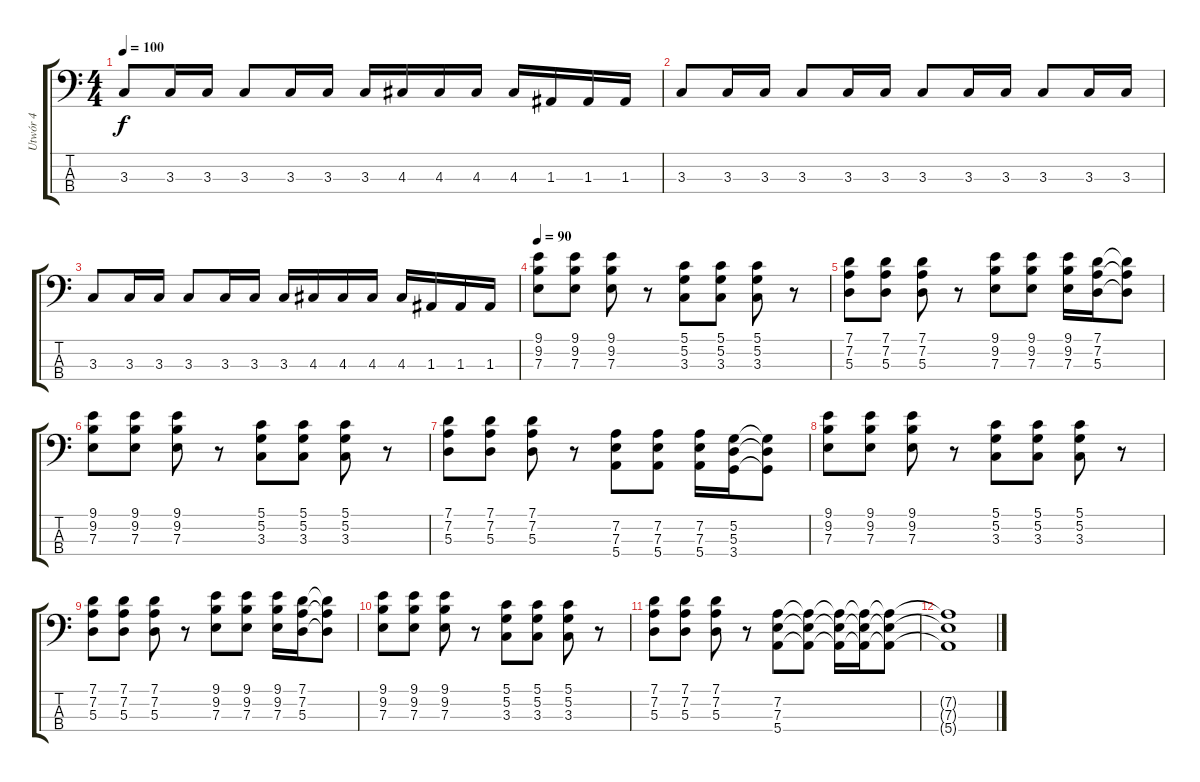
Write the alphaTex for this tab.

\track ("Utwór 4" "Utwór 4") {instrument electricbassfinger}
\staff {score tabs}
\tuning (G2 D2 A1 E1) {hide}
\ts (4 4)
\tempo 100
\clef f4
\ks c
3.3.8{dy f} 3.3.16 3.3.16 3.3.8 3.3.16 3.3.16 3.3.16 4.3.16 4.3.16 4.3.16 4.3.16 1.3.16 1.3.16 1.3.16 |
3.3.8 3.3.16 3.3.16 3.3.8 3.3.16 3.3.16 3.3.8 3.3.16 3.3.16 3.3.8 3.3.16 3.3.16 |
3.3.8 3.3.16 3.3.16 3.3.8 3.3.16 3.3.16 3.3.16 4.3.16 4.3.16 4.3.16 4.3.16 1.3.16 1.3.16 1.3.16 |
\tempo 90
(9.1 9.2 7.3).8 (9.1 9.2 7.3).8 (9.1 9.2 7.3).8 r.8 (5.1 5.2 3.3).8 (5.1 5.2 3.3).8 (5.1 5.2 3.3).8 r.8 |
(7.1 7.2 5.3).8 (7.1 7.2 5.3).8 (7.1 7.2 5.3).8 r.8 (9.1 9.2 7.3).8 (9.1 9.2 7.3).8 (9.1 9.2 7.3).16 (7.1 7.2 5.3).16 (7.1{t} 7.2{t} 5.3{t}).8 |
(9.1 9.2 7.3).8 (9.1 9.2 7.3).8 (9.1 9.2 7.3).8 r.8 (5.1 5.2 3.3).8 (5.1 5.2 3.3).8 (5.1 5.2 3.3).8 r.8 |
(7.1 7.2 5.3).8 (7.1 7.2 5.3).8 (7.1 7.2 5.3).8 r.8 (7.2 7.3 5.4).8 (7.2 7.3 5.4).8 (7.2 7.3 5.4).16 (5.2 5.3 3.4).16 (5.2{t} 5.3{t} 3.4{t}).8 |
(9.1 9.2 7.3).8 (9.1 9.2 7.3).8 (9.1 9.2 7.3).8 r.8 (5.1 5.2 3.3).8 (5.1 5.2 3.3).8 (5.1 5.2 3.3).8 r.8 |
(7.1 7.2 5.3).8 (7.1 7.2 5.3).8 (7.1 7.2 5.3).8 r.8 (9.1 9.2 7.3).8 (9.1 9.2 7.3).8 (9.1 9.2 7.3).16 (7.1 7.2 5.3).16 (7.1{t} 7.2{t} 5.3{t}).8 |
(9.1 9.2 7.3).8 (9.1 9.2 7.3).8 (9.1 9.2 7.3).8 r.8 (5.1 5.2 3.3).8 (5.1 5.2 3.3).8 (5.1 5.2 3.3).8 r.8 |
(7.1 7.2 5.3).8 (7.1 7.2 5.3).8 (7.1 7.2 5.3).8 r.8 (7.2 7.3 5.4).8 (7.2{t} 7.3{t} 5.4{t}).8 (7.2{t} 7.3{t} 5.4{t}).16 (7.2{t} 7.3{t} 5.4{t}).16 (7.2{t} 7.3{t} 5.4{t}).8 |
(7.2{t} 7.3{t} 5.4{t}).1
